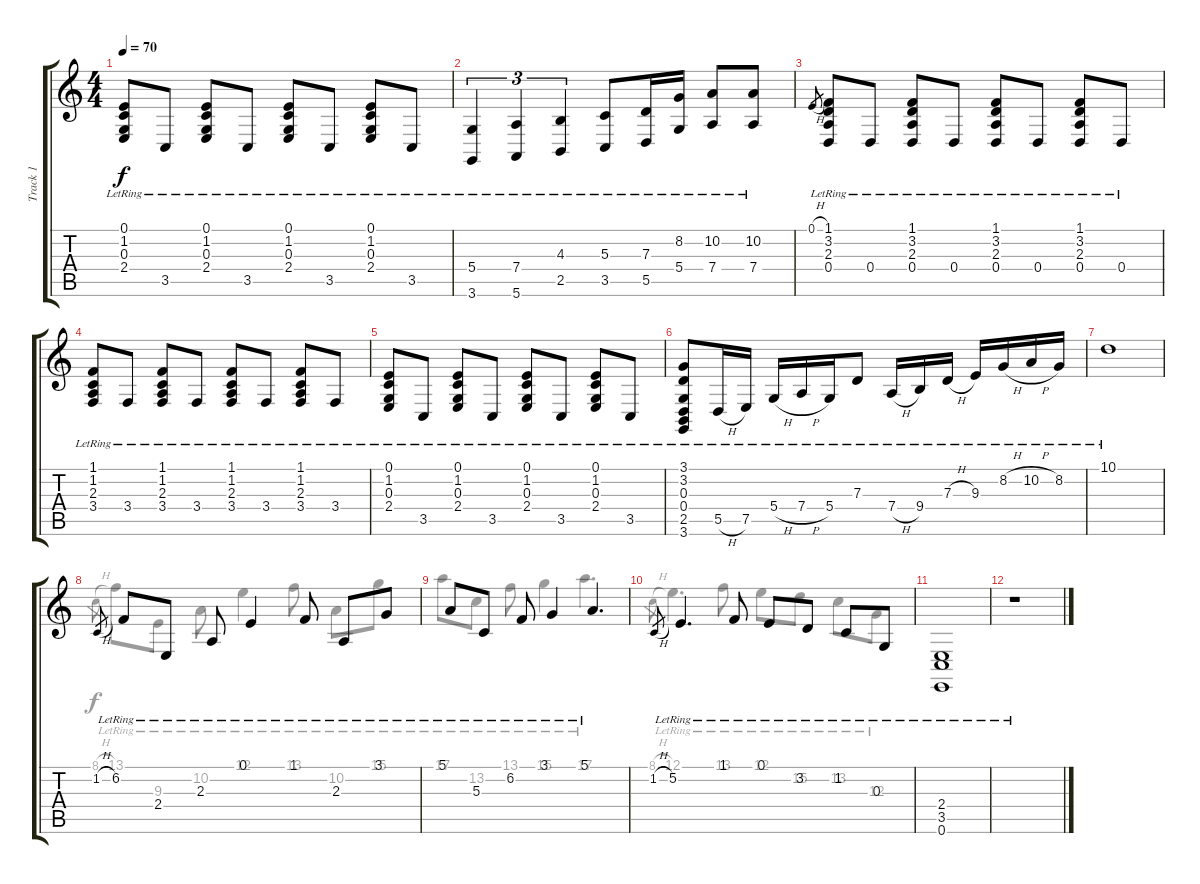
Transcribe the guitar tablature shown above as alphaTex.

\track ("Track 1" "Track 1") {instrument electricgrandpiano}
\staff {score tabs}
\tuning (E4 B3 G3 D3 A2 E2) {hide}
\voice
\ts (4 4)
\tempo 70
\clef g2
\ks c
(0.1{lr} 1.2{lr} 0.3{lr} 2.4{lr}).8{dy f} 3.5{lr}.8 (0.1{lr} 1.2{lr} 0.3{lr} 2.4{lr}).8 3.5{lr}.8 (0.1{lr} 1.2{lr} 0.3{lr} 2.4{lr}).8 3.5{lr}.8 (0.1{lr} 1.2{lr} 0.3{lr} 2.4{lr}).8 3.5{lr}.8 |
(5.4{lr} 3.6{lr}).4{tu (3 2)} (7.4{lr} 5.6{lr}).4{tu (3 2)} (4.3{lr} 2.5{lr}).4{tu (3 2)} (5.3{lr} 3.5{lr}).8 (7.3{lr} 5.5{lr}).16 (8.2{lr} 5.4{lr}).16 (10.2{lr} 7.4{lr}).8 (10.2{lr} 7.4{lr}).8 |
0.1{h}.8{gr} (1.1{lr} 3.2{lr} 2.3{lr} 0.4{lr}).8 0.4{lr}.8 (1.1{lr} 3.2{lr} 2.3{lr} 0.4{lr}).8 0.4{lr}.8 (1.1{lr} 3.2{lr} 2.3{lr} 0.4{lr}).8 0.4{lr}.8 (1.1{lr} 3.2{lr} 2.3{lr} 0.4{lr}).8 0.4{lr}.8 |
(1.1{lr} 1.2{lr} 2.3{lr} 3.4{lr}).8 3.4{lr}.8 (1.1{lr} 1.2{lr} 2.3{lr} 3.4{lr}).8 3.4{lr}.8 (1.1{lr} 1.2{lr} 2.3{lr} 3.4{lr}).8 3.4{lr}.8 (1.1{lr} 1.2{lr} 2.3{lr} 3.4{lr}).8 3.4{lr}.8 |
(0.1{lr} 1.2{lr} 0.3{lr} 2.4{lr}).8 3.5{lr}.8 (0.1{lr} 1.2{lr} 0.3{lr} 2.4{lr}).8 3.5{lr}.8 (0.1{lr} 1.2{lr} 0.3{lr} 2.4{lr}).8 3.5{lr}.8 (0.1{lr} 1.2{lr} 0.3{lr} 2.4{lr}).8 3.5{lr}.8 |
(3.1{lr} 3.2{lr} 0.3{lr} 0.4{lr} 2.5 3.6).8 5.5{h lr}.16 7.5{lr}.16 5.4{h lr}.16 7.4{h lr}.16 5.4{lr}.16 7.3{lr}.8 7.4{h lr}.16 9.4{lr}.16 7.3{h lr}.16 9.3{lr}.16 8.2{h lr}.16 10.2{h lr}.16 8.2{lr}.16 |
10.1{lr}.1 |
1.2{h}.8{gr} 6.2{lr}.8 2.4{lr}.8 2.3{lr}.8 0.1{lr}.4 1.1{lr}.8 2.3{lr}.8 3.1{lr}.8 |
5.1{lr}.8 5.3{lr}.8 6.2{lr}.8 3.1{lr}.4 5.1{lr}.4{d} |
1.2{h}.8{gr} 5.2{lr}.4{d} 1.1{lr}.8 0.1{lr}.8 3.2{lr}.8 1.2{lr}.8 0.3{lr}.8 |
(2.4{lr} 3.5{lr} 0.6{lr}).1 |
r.1
\voice
\clef g2
\ottava regular
\simile none
\ks c
|
|
|
|
|
|
|
8.1{h}.8{gr} 13.1{lr}.8 9.3{lr}.8 10.2{lr}.8 12.1{lr}.4 13.1{lr}.8 10.2{lr}.8 15.1{lr}.8 |
17.1{lr}.8 13.2{lr}.8 13.1{lr}.8 15.1{lr}.4 17.1{lr}.4{d} |
8.1{h}.8{gr} 12.1{lr}.4{d} 13.1{lr}.8 12.1{lr}.8 15.2{lr}.8 13.2{lr}.8 12.3{lr}.8 |
|
